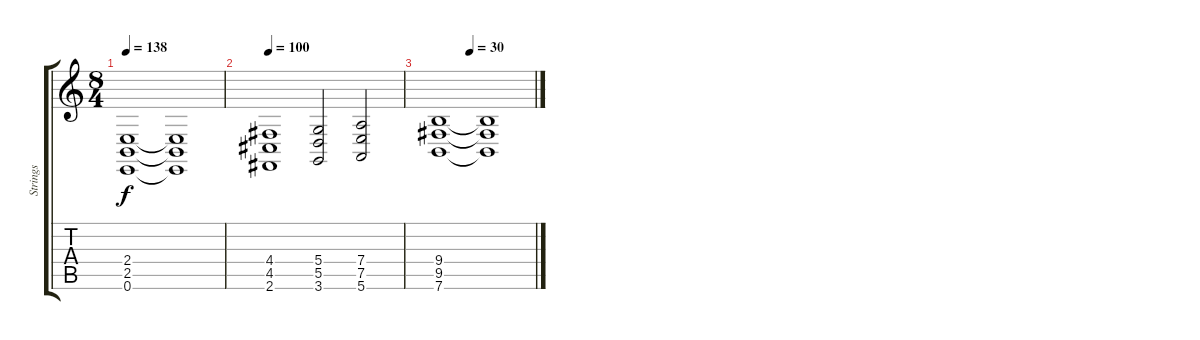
\track ("Strings" "Strings") {instrument stringensemble1}
\staff {score tabs}
\tuning (E4 B3 G3 D3 A2 E2) {hide}
\ts (8 4)
\tempo 138
\clef g2
\ks c
(2.4 2.5 0.6).1{dy f} (2.4{t} 2.5{t} 0.6{t}).1 |
\tempo 100
(4.4 4.5 2.6).1 (5.4 5.5 3.6).2 (7.4 7.5 5.6).2 |
\tempo (30 0.3333333333333333)
(9.4 9.5 7.6).1 (9.4{t} 9.5{t} 7.6{t}).1
